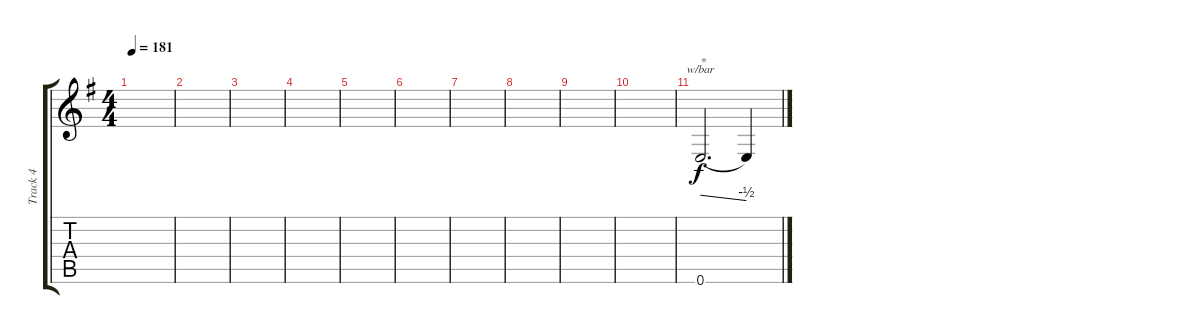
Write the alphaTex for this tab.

\track ("Track 4" "Track 4") {instrument distortionguitar}
\staff {score tabs}
\tuning (E4 B3 G3 D3 A2 E2) {hide}
\ts (4 4)
\tempo 181
\clef g2
\ks g
|
|
|
|
|
|
|
|
|
|
0.6.2{d tbe (dive default 0 0 60 -2) txt "*"} 0.6{t}.4
